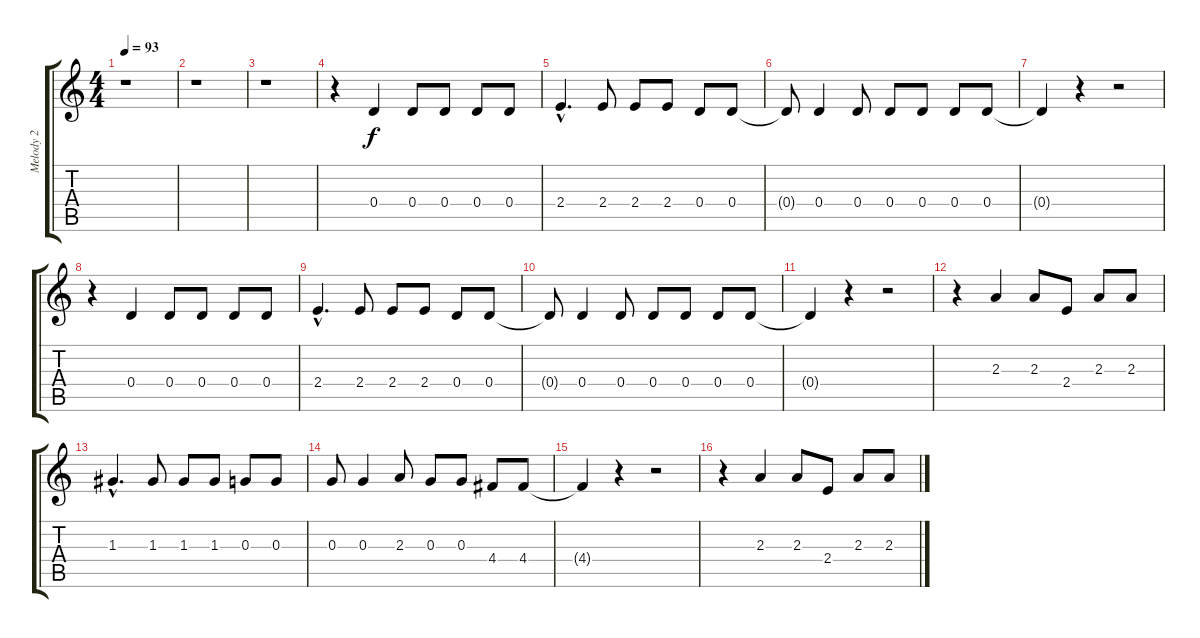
\track ("Melody 2" "Melody 2") {instrument overdrivenguitar}
\staff {score tabs}
\tuning (E4 B3 G3 D3 A2 E2) {hide}
\ts (4 4)
\tempo 93
\clef g2
\ks c
r.1{dy f} |
r.1 |
r.1 |
r.4 0.4.4 0.4.8 0.4.8 0.4.8 0.4.8 |
2.4{hac}.4{d} 2.4.8 2.4.8 2.4.8 0.4.8 0.4.8 |
0.4{t}.8 0.4.4 0.4.8 0.4.8 0.4.8 0.4.8 0.4.8 |
0.4{t}.4 r.4 r.2 |
r.4 0.4.4 0.4.8 0.4.8 0.4.8 0.4.8 |
2.4{hac}.4{d} 2.4.8 2.4.8 2.4.8 0.4.8 0.4.8 |
0.4{t}.8 0.4.4 0.4.8 0.4.8 0.4.8 0.4.8 0.4.8 |
0.4{t}.4 r.4 r.2 |
r.4 2.3.4 2.3.8 2.4.8 2.3.8 2.3.8 |
1.3{hac}.4{d} 1.3.8 1.3.8 1.3.8 0.3.8 0.3.8 |
0.3.8 0.3.4 2.3.8 0.3.8 0.3.8 4.4.8 4.4.8 |
4.4{t}.4 r.4 r.2 |
r.4 2.3.4 2.3.8 2.4.8 2.3.8 2.3.8
